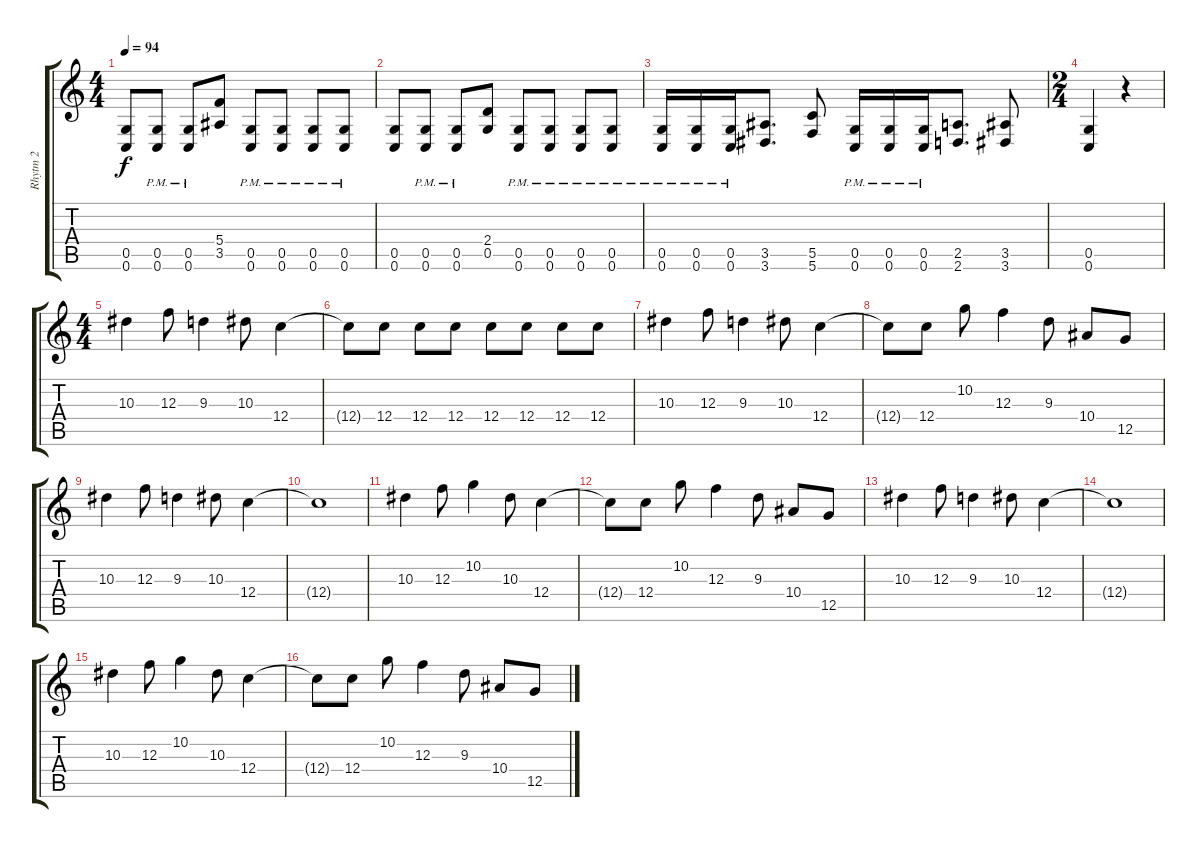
\track ("Rhytm 2" "Rhytm 2") {instrument distortionguitar}
\staff {score tabs}
\tuning (D4 A3 F3 C3 G2 C2) {hide}
\ts (4 4)
\tempo 94
\clef g2
\ks c
(0.5 0.6).8{dy f} (0.5{pm} 0.6{pm}).8 (0.5{pm} 0.6{pm}).8 (5.4 3.5).8 (0.5{pm} 0.6{pm}).8 (0.5{pm} 0.6{pm}).8 (0.5{pm} 0.6{pm}).8 (0.5{pm} 0.6{pm}).8 |
(0.5 0.6).8 (0.5{pm} 0.6{pm}).8 (0.5{pm} 0.6{pm}).8 (2.4 0.5).8 (0.5{pm} 0.6{pm}).8 (0.5{pm} 0.6{pm}).8 (0.5{pm} 0.6{pm}).8 (0.5{pm} 0.6{pm}).8 |
(0.5{pm} 0.6{pm}).16 (0.5{pm} 0.6{pm}).16 (0.5{pm} 0.6{pm}).16 (3.5 3.6).8{d} (5.5 5.6).8 (0.5{pm} 0.6{pm}).16 (0.5{pm} 0.6{pm}).16 (0.5{pm} 0.6{pm}).16 (2.5 2.6).8{d} (3.5 3.6).8 |
\ts (2 4)
(0.5 0.6).4 r.4 |
\ts (4 4)
10.3.4 12.3.8 9.3.4 10.3.8 12.4.4 |
12.4{t}.8 12.4.8 12.4.8 12.4.8 12.4.8 12.4.8 12.4.8 12.4.8 |
10.3.4 12.3.8 9.3.4 10.3.8 12.4.4 |
12.4{t}.8 12.4.8 10.2.8 12.3.4 9.3.8 10.4.8 12.5.8 |
10.3.4 12.3.8 9.3.4 10.3.8 12.4.4 |
12.4{t}.1 |
10.3.4 12.3.8 10.2.4 10.3.8 12.4.4 |
12.4{t}.8 12.4.8 10.2.8 12.3.4 9.3.8 10.4.8 12.5.8 |
10.3.4 12.3.8 9.3.4 10.3.8 12.4.4 |
12.4{t}.1 |
10.3.4 12.3.8 10.2.4 10.3.8 12.4.4 |
12.4{t}.8 12.4.8 10.2.8 12.3.4 9.3.8 10.4.8 12.5.8
